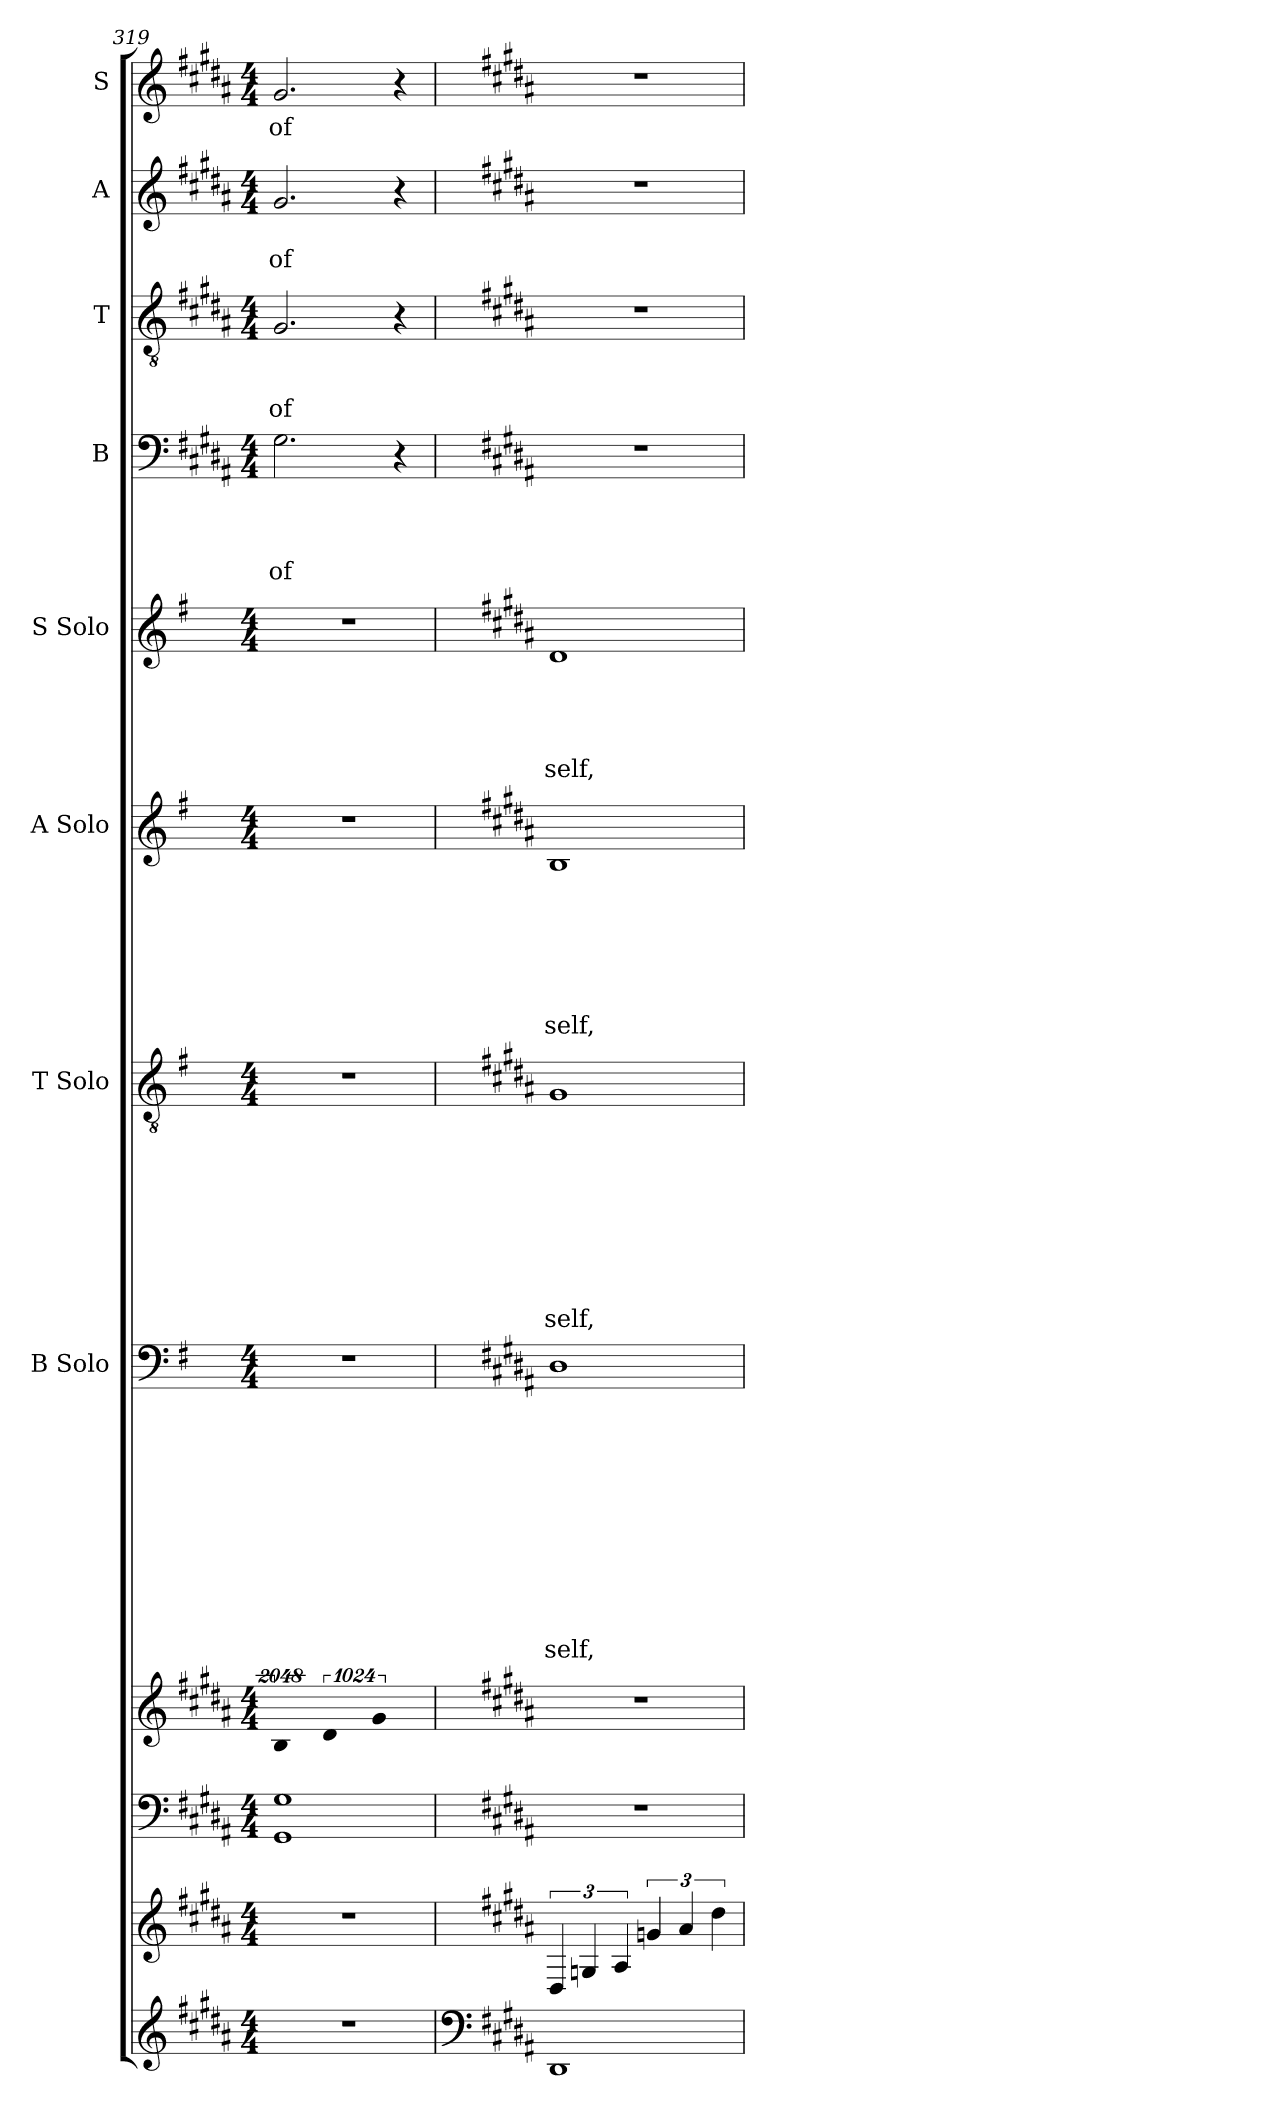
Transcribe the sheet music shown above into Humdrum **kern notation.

**kern	**kern	**kern	**kern	**kern	**text	**text	**text	**text	**text	**text	**text	**text	**text	**text	**text	**kern	**text	**text	**text	**text	**text	**text	**text	**text	**text	**kern	**text	**text	**text	**text	**text	**text	**text	**kern	**text	**text	**text	**text	**text	**kern	**text	**text	**text	**text	**kern	**text	**text	**text	**kern	**text	**text	**kern	**text
*part12	*part11	*part10	*part9	*part8	*part8	*part8	*part8	*part8	*part8	*part8	*part8	*part8	*part8	*part8	*part8	*part7	*part7	*part7	*part7	*part7	*part7	*part7	*part7	*part7	*part7	*part6	*part6	*part6	*part6	*part6	*part6	*part6	*part6	*part5	*part5	*part5	*part5	*part5	*part5	*part4	*part4	*part4	*part4	*part4	*part3	*part3	*part3	*part3	*part2	*part2	*part2	*part1	*part1
*staff12	*staff11	*staff10	*staff9	*staff8	*staff8	*staff8	*staff8	*staff8	*staff8	*staff8	*staff8	*staff8	*staff8	*staff8	*staff8	*staff7	*staff7	*staff7	*staff7	*staff7	*staff7	*staff7	*staff7	*staff7	*staff7	*staff6	*staff6	*staff6	*staff6	*staff6	*staff6	*staff6	*staff6	*staff5	*staff5	*staff5	*staff5	*staff5	*staff5	*staff4	*staff4	*staff4	*staff4	*staff4	*staff3	*staff3	*staff3	*staff3	*staff2	*staff2	*staff2	*staff1	*staff1
*	*	*	*	*I"B Solo	*	*	*	*	*	*	*	*	*	*	*	*I"T Solo	*	*	*	*	*	*	*	*	*	*I"A Solo	*	*	*	*	*	*	*	*I"S Solo	*	*	*	*	*	*I"B	*	*	*	*	*I"T	*	*	*	*I"A	*	*	*I"S	*
*clefG2	*clefG2	*clefF4	*clefG2	*clefF4	*	*	*	*	*	*	*	*	*	*	*	*clefGv2	*	*	*	*	*	*	*	*	*	*clefG2	*	*	*	*	*	*	*	*clefG2	*	*	*	*	*	*clefF4	*	*	*	*	*clefGv2	*	*	*	*clefG2	*	*	*clefG2	*
*k[f#c#g#d#a#]	*k[f#c#g#d#a#]	*k[f#c#g#d#a#]	*k[f#c#g#d#a#]	*k[f#]	*	*	*	*	*	*	*	*	*	*	*	*k[f#]	*	*	*	*	*	*	*	*	*	*k[f#]	*	*	*	*	*	*	*	*k[f#]	*	*	*	*	*	*k[f#c#g#d#a#]	*	*	*	*	*k[f#c#g#d#a#]	*	*	*	*k[f#c#g#d#a#]	*	*	*k[f#c#g#d#a#]	*
*B:	*B:	*B:	*B:	*G:	*	*	*	*	*	*	*	*	*	*	*	*G:	*	*	*	*	*	*	*	*	*	*G:	*	*	*	*	*	*	*	*G:	*	*	*	*	*	*B:	*	*	*	*	*B:	*	*	*	*B:	*	*	*B:	*
*M4/4	*M4/4	*M4/4	*M4/4	*M4/4	*	*	*	*	*	*	*	*	*	*	*	*M4/4	*	*	*	*	*	*	*	*	*	*M4/4	*	*	*	*	*	*	*	*M4/4	*	*	*	*	*	*M4/4	*	*	*	*	*M4/4	*	*	*	*M4/4	*	*	*M4/4	*
=319	=319	=319	=319	=319	=319	=319	=319	=319	=319	=319	=319	=319	=319	=319	=319	=319	=319	=319	=319	=319	=319	=319	=319	=319	=319	=319	=319	=319	=319	=319	=319	=319	=319	=319	=319	=319	=319	=319	=319	=319	=319	=319	=319	=319	=319	=319	=319	=319	=319	=319	=319	=319	=319
!	!	!	!LO:N:vis=2	!	!	!	!	!	!	!	!	!	!	!	!	!	!	!	!	!	!	!	!	!	!	!	!	!	!	!	!	!	!	!	!	!	!	!	!	!	!	!	!	!LO:LY:b	!	!	!	!LO:LY:b	!	!	!LO:LY:b	!	!LO:LY:b
1r	1r	1GG# 1G#	4096%1365B/	1r	.	.	.	.	.	.	.	.	.	.	.	1r	.	.	.	.	.	.	.	.	.	1r	.	.	.	.	.	.	.	1r	.	.	.	.	.	2.G#\	.	.	.	-of-	2.G#/	.	.	-of-	2.g#/	.	-of-	2.g#/	-of-
!	!	!	!LO:N:vis=2	!	!	!	!	!	!	!	!	!	!	!	!	!	!	!	!	!	!	!	!	!	!	!	!	!	!	!	!	!	!	!	!	!	!	!	!	!	!	!	!	!	!	!	!	!	!	!	!	!	!
.	.	.	2048%683d#/	.	.	.	.	.	.	.	.	.	.	.	.	.	.	.	.	.	.	.	.	.	.	.	.	.	.	.	.	.	.	.	.	.	.	.	.	.	.	.	.	.	.	.	.	.	.	.	.	.	.
!	!	!	!LO:N:vis=2	!	!	!	!	!	!	!	!	!	!	!	!	!	!	!	!	!	!	!	!	!	!	!	!	!	!	!	!	!	!	!	!	!	!	!	!	!	!	!	!	!	!	!	!	!	!	!	!	!	!
.	.	.	4096%1365g#/	.	.	.	.	.	.	.	.	.	.	.	.	.	.	.	.	.	.	.	.	.	.	.	.	.	.	.	.	.	.	.	.	.	.	.	.	.	.	.	.	.	.	.	.	.	.	.	.	.	.
.	.	.	.	.	.	.	.	.	.	.	.	.	.	.	.	.	.	.	.	.	.	.	.	.	.	.	.	.	.	.	.	.	.	.	.	.	.	.	.	4r	.	.	.	.	4r	.	.	.	4r	.	.	4r	.
!!LO:LB:g=z
=320	=320	=320	=320	=320	=320	=320	=320	=320	=320	=320	=320	=320	=320	=320	=320	=320	=320	=320	=320	=320	=320	=320	=320	=320	=320	=320	=320	=320	=320	=320	=320	=320	=320	=320	=320	=320	=320	=320	=320	=320	=320	=320	=320	=320	=320	=320	=320	=320	=320	=320	=320	=320	=320
*clefF4	*	*	*	*	*	*	*	*	*	*	*	*	*	*	*	*	*	*	*	*	*	*	*	*	*	*	*	*	*	*	*	*	*	*	*	*	*	*	*	*	*	*	*	*	*	*	*	*	*	*	*	*	*
*	*	*	*	*k[f#c#g#d#a#]	*	*	*	*	*	*	*	*	*	*	*	*k[f#c#g#d#a#]	*	*	*	*	*	*	*	*	*	*k[f#c#g#d#a#]	*	*	*	*	*	*	*	*k[f#c#g#d#a#]	*	*	*	*	*	*	*	*	*	*	*	*	*	*	*	*	*	*	*
*	*	*	*	*B:	*	*	*	*	*	*	*	*	*	*	*	*B:	*	*	*	*	*	*	*	*	*	*B:	*	*	*	*	*	*	*	*B:	*	*	*	*	*	*	*	*	*	*	*	*	*	*	*	*	*	*	*
!	!	!	!	!	!	!	!	!	!	!	!	!	!	!	!LO:LY:b	!	!	!	!	!	!	!	!	!	!LO:LY:b	!	!	!	!	!	!	!	!LO:LY:b	!	!	!	!	!	!LO:LY:b	!	!	!	!	!	!	!	!	!	!	!	!	!	!
1DD#	6D#/	1r	1r	1D#	.	.	.	.	.	.	.	.	.	.	self,	1G#	.	.	.	.	.	.	.	.	self,	1B	.	.	.	.	.	.	self,	1d#	.	.	.	.	self,	1r	.	.	.	.	1r	.	.	.	1r	.	.	1r	.
.	6Gn/	.	.	.	.	.	.	.	.	.	.	.	.	.	.	.	.	.	.	.	.	.	.	.	.	.	.	.	.	.	.	.	.	.	.	.	.	.	.	.	.	.	.	.	.	.	.	.	.	.	.	.	.
.	6A#/	.	.	.	.	.	.	.	.	.	.	.	.	.	.	.	.	.	.	.	.	.	.	.	.	.	.	.	.	.	.	.	.	.	.	.	.	.	.	.	.	.	.	.	.	.	.	.	.	.	.	.	.
.	6gn/	.	.	.	.	.	.	.	.	.	.	.	.	.	.	.	.	.	.	.	.	.	.	.	.	.	.	.	.	.	.	.	.	.	.	.	.	.	.	.	.	.	.	.	.	.	.	.	.	.	.	.	.
.	6a#/	.	.	.	.	.	.	.	.	.	.	.	.	.	.	.	.	.	.	.	.	.	.	.	.	.	.	.	.	.	.	.	.	.	.	.	.	.	.	.	.	.	.	.	.	.	.	.	.	.	.	.	.
.	6dd#\	.	.	.	.	.	.	.	.	.	.	.	.	.	.	.	.	.	.	.	.	.	.	.	.	.	.	.	.	.	.	.	.	.	.	.	.	.	.	.	.	.	.	.	.	.	.	.	.	.	.	.	.
=	=	=	=	=	=	=	=	=	=	=	=	=	=	=	=	=	=	=	=	=	=	=	=	=	=	=	=	=	=	=	=	=	=	=	=	=	=	=	=	=	=	=	=	=	=	=	=	=	=	=	=	=	=
*-	*-	*-	*-	*-	*-	*-	*-	*-	*-	*-	*-	*-	*-	*-	*-	*-	*-	*-	*-	*-	*-	*-	*-	*-	*-	*-	*-	*-	*-	*-	*-	*-	*-	*-	*-	*-	*-	*-	*-	*-	*-	*-	*-	*-	*-	*-	*-	*-	*-	*-	*-	*-	*-
